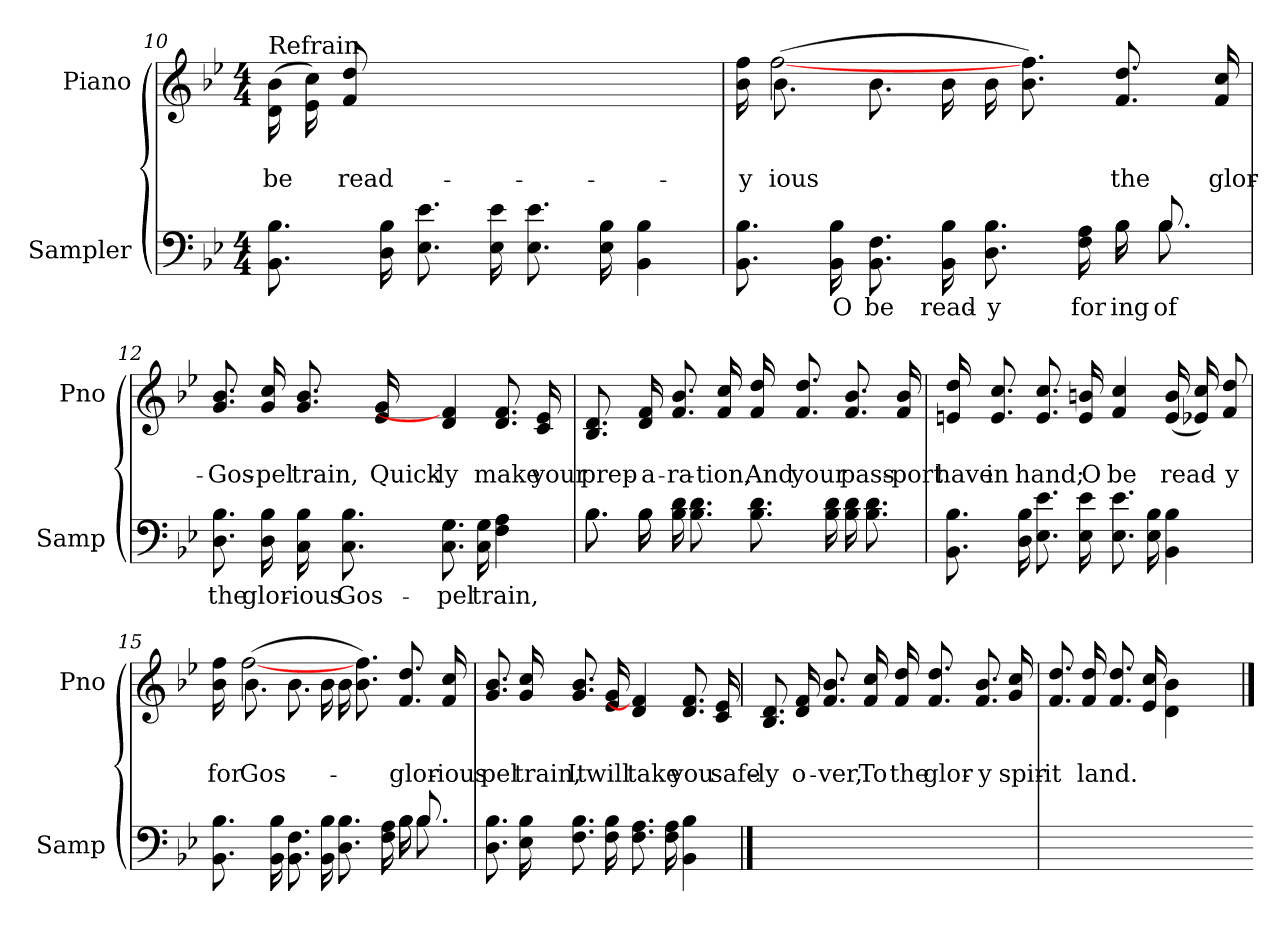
**kern	**text	**kern	**text	**text
*part2	*part2	*part1	*part1	*part1
*staff2	*staff2	*staff1	*staff1	*staff1
*I"Sampler	*	*I"Piano	*	*
*I'Samp	*	*I'Pno	*	*
*clefF4	*	*clefG2	*	*
*k[b-e-]	*	*k[b-e-]	*	*
*B-:	*	*B-:	*	*
*M4/4	*	*M4/4	*	*
=10	=10	=10	=10	=10
!	!	!LO:TX:t=Refrain	!	!
8.BB- 8.B-	.	(16d\ 16b-\	.	be
.	.	16e-\ 16cc\)	.	.
.	.	8f 8dd	.	read-
16D 16B-	.	.	.	.
8.E- 8.e-	.	2.ryy	.	.
16E- 16e-	.	.	.	.
8.E- 8.e-	.	.	.	.
16E- 16B-	.	.	.	.
4BB- 4B-	.	.	.	.
=11	=11	=11	=11	=11
*^	*	*^	*	*
8.BB- 8.B-	2.ryy	.	16b- 16ff	16ryy	.	-y
.	.	.	(8.b-\	[2ff	.	-ious
16BB- 16B-	.	O	.	.	.	.
8.BB- 8.F	.	be	8.b-\	.	.	.
16BB- 16B-	.	read-	16b-\	.	.	.
8.D 8.B-	.	-y	16b-\	.	.	.
.	.	.	8.b-\ 8.ff\)	4..ryy	.	.
16F 16A	.	for	.	.	.	.
16B-\	16B-	-ing	8.f 8.dd	.	.	the
8.B-/	8.B-	of	.	.	.	.
.	.	.	16f 16cc	.	.	glor-
*v	*v	*	*	*	*	*
*	*	*v	*v	*	*
=12	=12	=12	=12	=12
8.D 8.B-	the	8.g 8.b-	.	Gos-
16D 16B-	glor-	16g 16cc	.	-pel
16C 16B-	-ious	8.g 8.b-	.	train,
8.C 8.B-	Gos-	.	.	.
.	.	16e- 16g	.	Quick-
8.C 8.G	-pel	4d 4f]	.	-ly
16C 16G	train,	.	.	.
4F 4A	.	8.d 8.f	.	make
.	.	16c 16e-	.	your
=13	=13	=13	=13	=13
*^	*	*	*	*
8.B-\	8.B-	.	8.B- 8.d	.	prep-
16B-\	16B-	.	16d 16f	.	-a-
16B- 16d	2.ryy	.	8.f 8.b-	.	-ra-
8.B- 8.d	.	.	.	.	.
.	.	.	16f 16cc	.	-tion,
8.B- 8.d	.	.	16f 16dd	.	And
.	.	.	8.f 8.dd	.	your
16B- 16d	.	.	.	.	.
16B- 16d	.	.	8.f 8.b-	.	pass-
8.B- 8.d	.	.	.	.	.
.	.	.	16f 16b-	.	-port
*v	*v	*	*	*	*
=14	=14	=14	=14	=14
8.BB- 8.B-	.	16en 16dd	.	have
.	.	8.e 8.cc	.	in
16D 16B-	.	.	.	.
8.E- 8.e-	.	8.e 8.cc	.	hand;
16E- 16e-	.	16e 16bn	.	O
8.E- 8.e-	.	4f 4cc	.	be
16E- 16B-	.	.	.	.
4BB- 4B-	.	(16e/ 16b/	.	read-
.	.	16e-X/ 16cc/)	.	.
.	.	8f 8dd	.	-y
=15	=15	=15	=15	=15
*^	*	*^	*	*
8.BB- 8.B-	2.ryy	.	16b- 16ff	16ryy	.	for
.	.	.	(8.b-\	[2ff	.	Gos-
16BB- 16B-	.	.	.	.	.	.
8.BB- 8.F	.	.	8.b-\	.	.	.
16BB- 16B-	.	.	16b-\	.	.	.
8.D 8.B-	.	.	16b-\	.	.	.
.	.	.	8.b-\ 8.ff\)	4..ryy	.	.
16F 16A	.	.	.	.	.	.
16B-\	16B-	.	8.f 8.dd	.	.	glor-
8.B-/	8.B-	.	.	.	.	.
.	.	.	16f 16cc	.	.	-ious
*v	*v	*	*	*	*	*
*	*	*v	*v	*	*
=16	=16	=16	=16	=16
8.D 8.B-	.	8.g 8.b-	.	-pel
16E- 16B-	.	16g 16cc	.	train,
8.F 8.B-	.	8.g 8.b-	.	It
16F 16B-	.	16e- 16g	.	will
8.F 8.A	.	4d 4f]	.	take
16F 16A	.	.	.	.
4BB- 4B-	.	8.d 8.f	.	you
.	.	16c 16e-	.	safe-
==17	=17	=17	=17	=17
1ryy	.	8.B- 8.d	.	-ly
.	.	16d 16f	.	o-
.	.	8.f 8.b-	.	-ver,
.	.	16f 16cc	.	To
.	.	16f 16dd	.	the
.	.	8.f 8.dd	.	glor-
.	.	8.f 8.b-	.	-y
.	.	16g 16cc	.	spir-
=18	=18	=18	=18	=18
1ryy	.	8.f 8.dd	.	-it
.	.	16f 16dd	.	land.
.	.	8.f 8.dd	.	.
.	.	16e- 16cc	.	.
.	.	4d\ 4b-\	.	.
.	.	4ryy	.	.
=	==	==	==	==
*-	*-	*-	*-	*-
